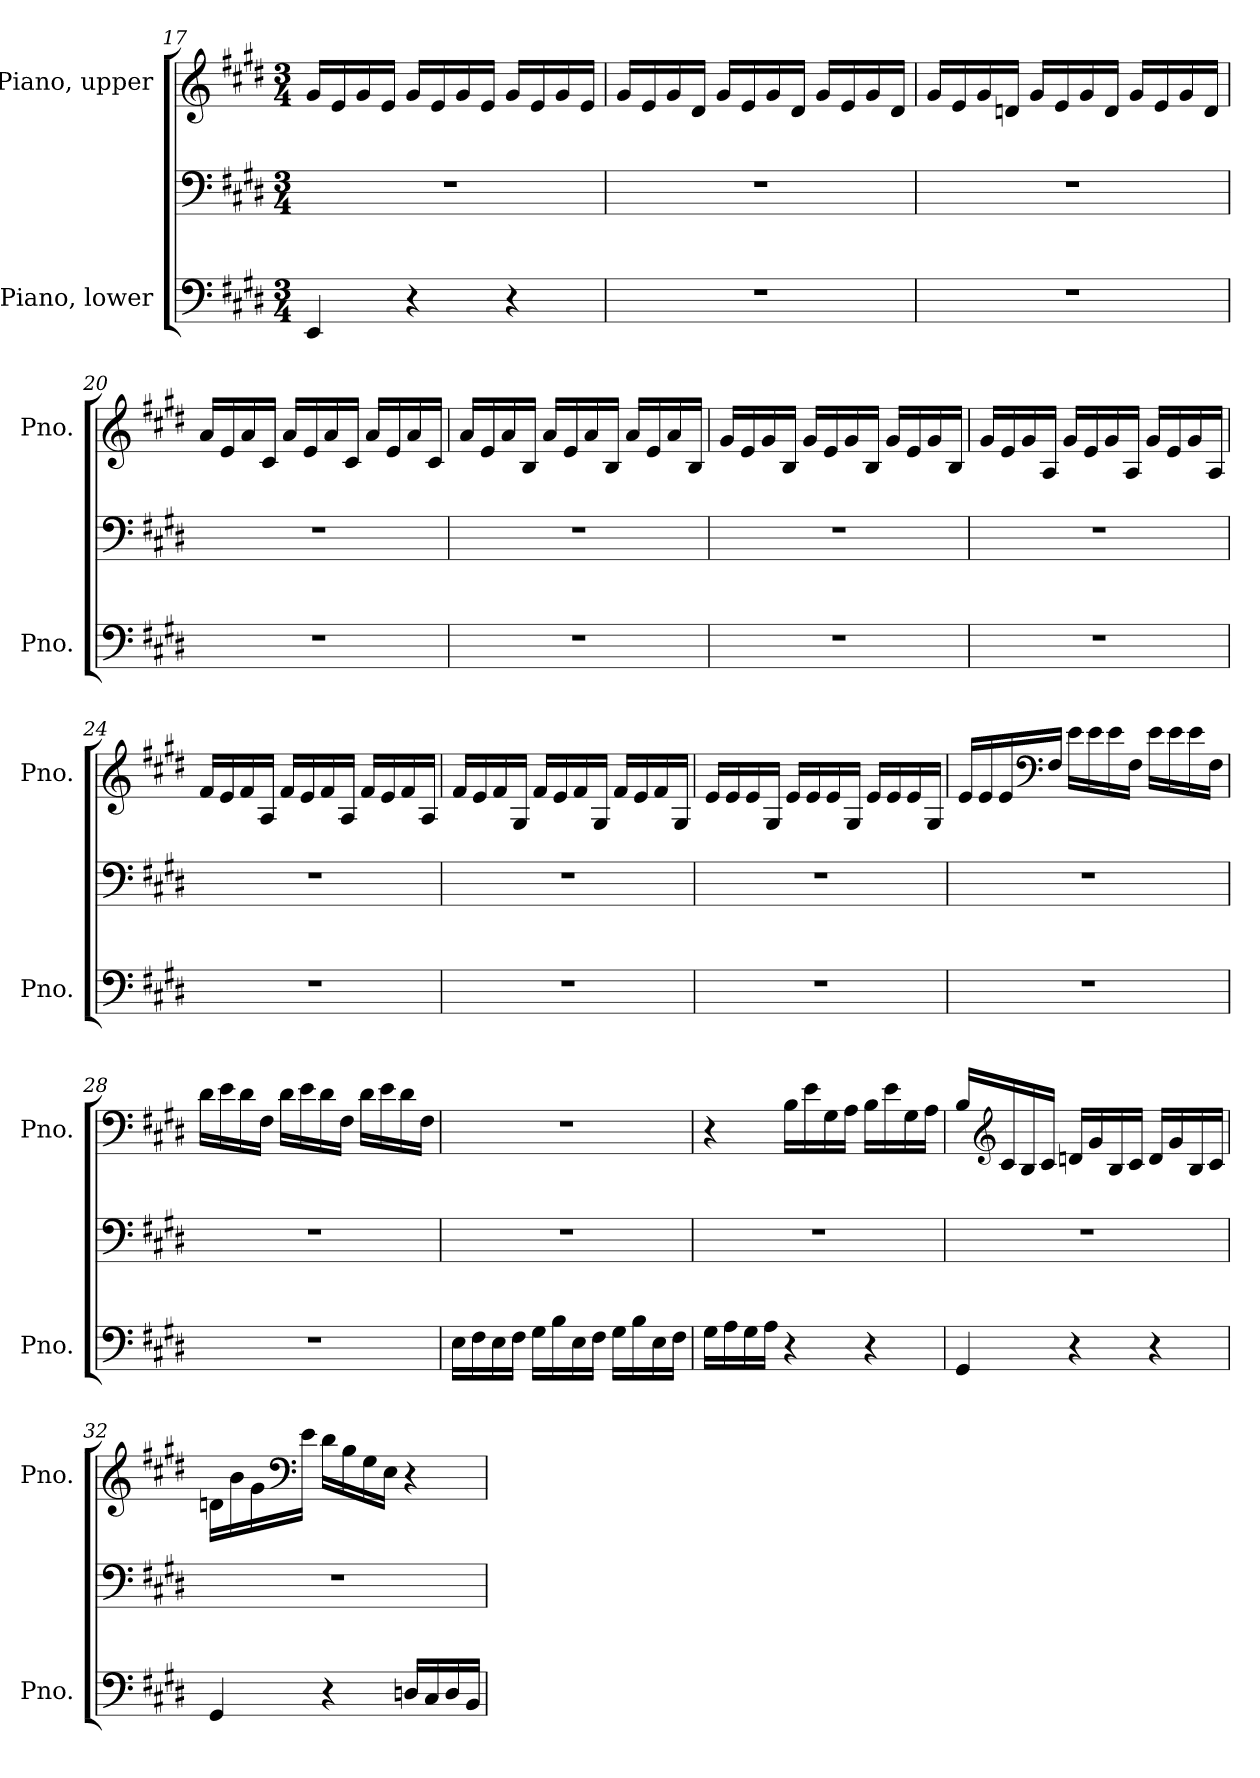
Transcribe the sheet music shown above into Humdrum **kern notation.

**kern	**kern	**kern
*part2	*part2	*part1
*staff3	*staff2	*staff1
*I"Piano, lower	*	*I"Piano, upper
*I'Pno.	*	*I'Pno.
*clefF4	*clefF4	*clefG2
*k[f#c#g#d#]	*k[f#c#g#d#]	*k[f#c#g#d#]
*M3/4	*M3/4	*M3/4
=17	=17	=17
4EE/	2.r	16g#/LL
.	.	16e/
.	.	16g#/
.	.	16e/JJ
4r	.	16g#/LL
.	.	16e/
.	.	16g#/
.	.	16e/JJ
4r	.	16g#/LL
.	.	16e/
.	.	16g#/
.	.	16e/JJ
!!LO:LB:g=z
=18	=18	=18
2.r	2.r	16g#/LL
.	.	16e/
.	.	16g#/
.	.	16d#/JJ
.	.	16g#/LL
.	.	16e/
.	.	16g#/
.	.	16d#/JJ
.	.	16g#/LL
.	.	16e/
.	.	16g#/
.	.	16d#/JJ
=19	=19	=19
2.r	2.r	16g#/LL
.	.	16e/
.	.	16g#/
.	.	16dn/JJ
.	.	16g#/LL
.	.	16e/
.	.	16g#/
.	.	16d/JJ
.	.	16g#/LL
.	.	16e/
.	.	16g#/
.	.	16d/JJ
=20	=20	=20
2.r	2.r	16a/LL
.	.	16e/
.	.	16a/
.	.	16c#/JJ
.	.	16a/LL
.	.	16e/
.	.	16a/
.	.	16c#/JJ
.	.	16a/LL
.	.	16e/
.	.	16a/
.	.	16c#/JJ
!!LO:LB:g=z
=21	=21	=21
2.r	2.r	16a/LL
.	.	16e/
.	.	16a/
.	.	16B/JJ
.	.	16a/LL
.	.	16e/
.	.	16a/
.	.	16B/JJ
.	.	16a/LL
.	.	16e/
.	.	16a/
.	.	16B/JJ
=22	=22	=22
2.r	2.r	16g#/LL
.	.	16e/
.	.	16g#/
.	.	16B/JJ
.	.	16g#/LL
.	.	16e/
.	.	16g#/
.	.	16B/JJ
.	.	16g#/LL
.	.	16e/
.	.	16g#/
.	.	16B/JJ
=23	=23	=23
2.r	2.r	16g#/LL
.	.	16e/
.	.	16g#/
.	.	16A/JJ
.	.	16g#/LL
.	.	16e/
.	.	16g#/
.	.	16A/JJ
.	.	16g#/LL
.	.	16e/
.	.	16g#/
.	.	16A/JJ
!!LO:PB:g=z
=24	=24	=24
2.r	2.r	16f#/LL
.	.	16e/
.	.	16f#/
.	.	16A/JJ
.	.	16f#/LL
.	.	16e/
.	.	16f#/
.	.	16A/JJ
.	.	16f#/LL
.	.	16e/
.	.	16f#/
.	.	16A/JJ
=25	=25	=25
2.r	2.r	16f#/LL
.	.	16e/
.	.	16f#/
.	.	16G#/JJ
.	.	16f#/LL
.	.	16e/
.	.	16f#/
.	.	16G#/JJ
.	.	16f#/LL
.	.	16e/
.	.	16f#/
.	.	16G#/JJ
=26	=26	=26
2.r	2.r	16e/LL
.	.	16e/
.	.	16e/
.	.	16G#/JJ
.	.	16e/LL
.	.	16e/
.	.	16e/
.	.	16G#/JJ
.	.	16e/LL
.	.	16e/
.	.	16e/
.	.	16G#/JJ
!!LO:LB:g=z
=27	=27	=27
2.r	2.r	16e/LL
.	.	16e/
.	.	16e/
*	*	*clefF4
.	.	16F#/JJ
.	.	16e\LL
.	.	16e\
.	.	16e\
.	.	16F#\JJ
.	.	16e\LL
.	.	16e\
.	.	16e\
.	.	16F#\JJ
=28	=28	=28
2.r	2.r	16d#\LL
.	.	16e\
.	.	16d#\
.	.	16F#\JJ
.	.	16d#\LL
.	.	16e\
.	.	16d#\
.	.	16F#\JJ
.	.	16d#\LL
.	.	16e\
.	.	16d#\
.	.	16F#\JJ
!!LO:LB:g=z
=29	=29	=29
16E\LL	2.r	2.r
16F#\	.	.
16E\	.	.
16F#\JJ	.	.
16G#\LL	.	.
16B\	.	.
16E\	.	.
16F#\JJ	.	.
16G#\LL	.	.
16B\	.	.
16E\	.	.
16F#\JJ	.	.
=30	=30	=30
16G#\LL	2.r	4r
16A\	.	.
16G#\	.	.
16A\JJ	.	.
4r	.	16B\LL
.	.	16e\
.	.	16G#\
.	.	16A\JJ
4r	.	16B\LL
.	.	16e\
.	.	16G#\
.	.	16A\JJ
=31	=31	=31
4GG#/	2.r	16B/LL
*	*	*clefG2
.	.	16c#/
.	.	16B/
.	.	16c#/JJ
4r	.	16dn/LL
.	.	16g#/
.	.	16B/
.	.	16c#/JJ
4r	.	16d/LL
.	.	16g#/
.	.	16B/
.	.	16c#/JJ
!!LO:LB:g=z
=32	=32	=32
4GG#/	2.r	16dn\LL
.	.	16b\
.	.	16g#\
*	*	*clefF4
.	.	16e\JJ
4r	.	16d\LL
.	.	16B\
.	.	16G#\
.	.	16E\JJ
16Dn/LL	.	4r
16C#/	.	.
16D/	.	.
16BB/JJ	.	.
=	=	=
*-	*-	*-
